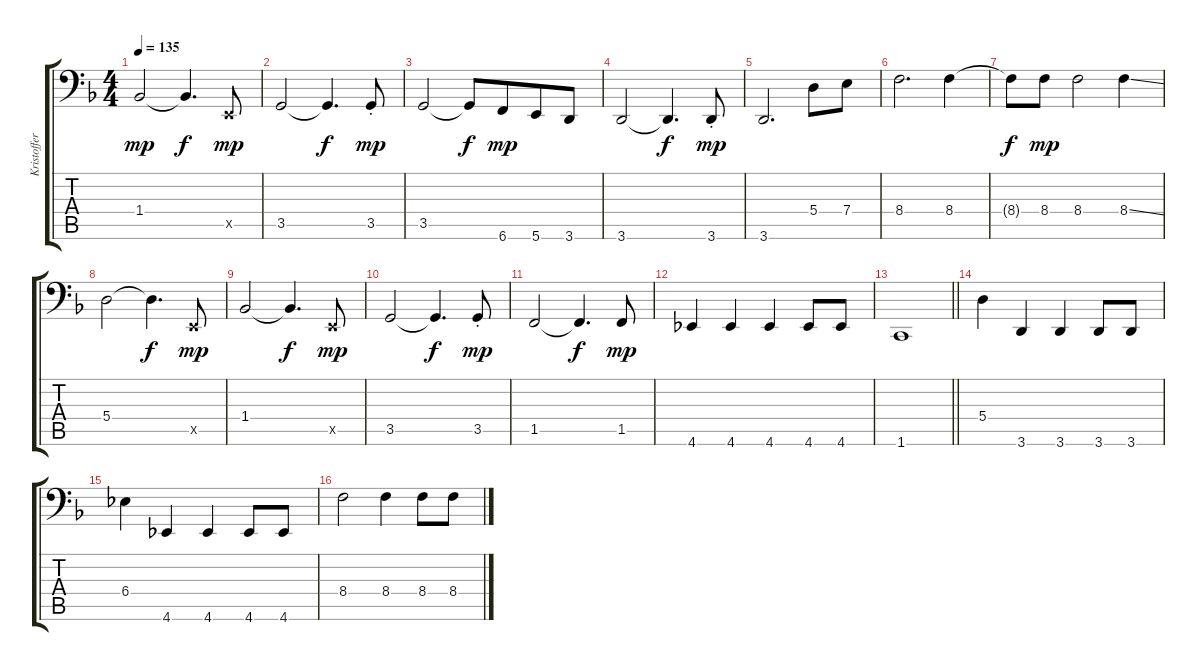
\track ("Kristoffer Gildenlöw" "Kristoffer") {instrument electricbasspick}
\staff {score tabs}
\tuning (C3 G2 D2 A1 E1 B0) {hide}
\ts (4 4)
\tempo 135
\clef f4
\ks dminor
1.4.2{dy mp} 1.4{t}.4{d dy f} 0.5{x}.8{dy mp} |
3.5.2 3.5{t}.4{d dy f} 3.5{st}.8{dy mp} |
3.5.2 3.5{t}.8{dy f} 6.6.8{dy mp beam merge} 5.6.8 3.6.8 |
3.6.2 3.6{t}.4{d dy f} 3.6{st}.8{dy mp} |
3.6.2{d} 5.4.8{beam merge} 7.4.8 |
8.4.2{d} 8.4.4 |
8.4{t}.8{dy f} 8.4.8{dy mp} 8.4.2 8.4{ss}.4 |
5.4.2 5.4{t}.4{d dy f} 0.5{x}.8{dy mp} |
1.4.2 1.4{t}.4{d dy f} 0.5{x}.8{dy mp} |
3.5.2 3.5{t}.4{d dy f} 3.5{st}.8{dy mp} |
1.5.2 1.5{t}.4{d dy f} 1.5.8{dy mp} |
4.6.4 4.6.4 4.6.4 4.6.8 4.6.8 |
\barLineRight lightlight
1.6.1 |
5.4.4 3.6.4 3.6.4 3.6.8 3.6.8 |
6.4.4 4.6.4 4.6.4 4.6.8 4.6.8 |
8.4.2 8.4.4 8.4.8 8.4.8
